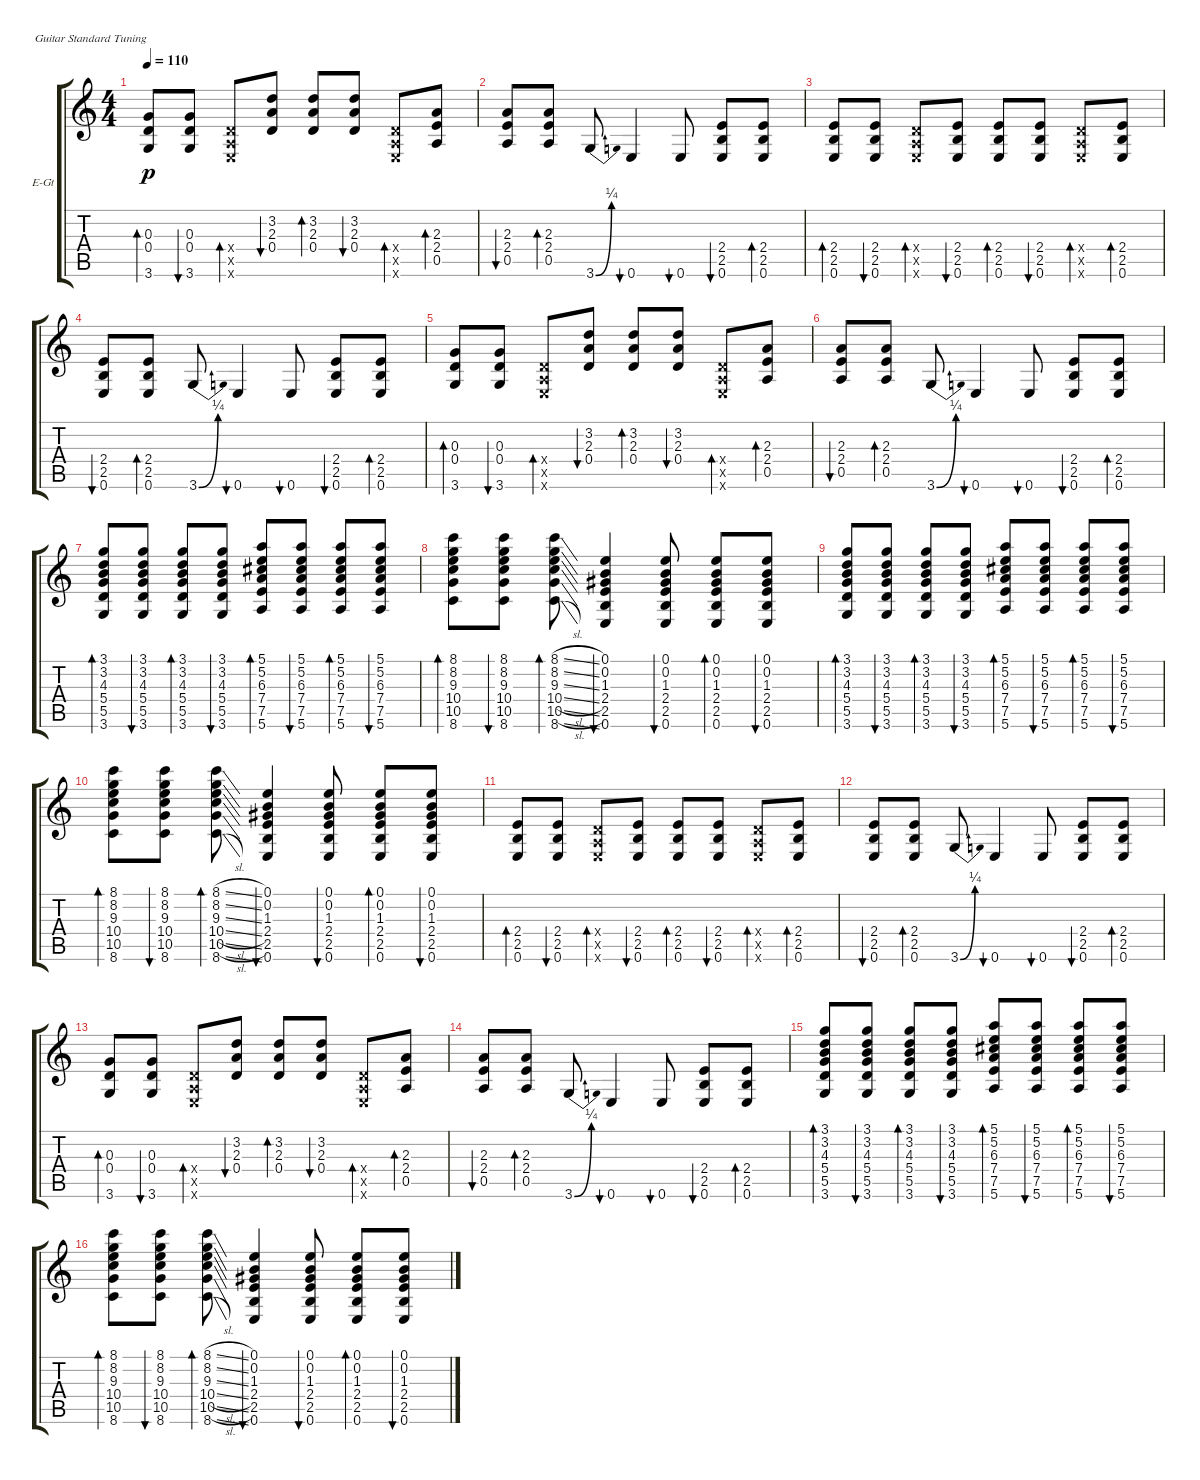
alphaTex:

\bracketExtendMode groupsimilarinstruments
\firstSystemTrackNameOrientation horizontal
\otherSystemsTrackNameOrientation horizontal
\track ("Electric Guitar" "E-Gt") {instrument distortionguitar}
\staff {score tabs}
\tuning (E4 B3 G3 D3 A2 E2)
\ts (4 4)
\tempo 110
\clef g2
\ks c
(0.3 0.4 3.6).8{bd 30 dy p} (0.3 0.4 3.6).8{bu 30} (0.4{x} 0.5{x} 0.6{x}).8{bd 30} (3.2 2.3 0.4).8{bu 30} (3.2 2.3 0.4).8{bd 30} (3.2 2.3 0.4).8{bu 30} (0.4{x} 0.5{x} 0.6{x}).8{bd 30} (2.3 2.4 0.5).8{bd 30} |
(2.3 2.4 0.5).8{bu 30} (2.3 2.4 0.5).8{bd 30} 3.6{be (bend 0 0 60 1)}.8 0.6.4{bu 30} 0.6.8{bu 30} (2.4 2.5 0.6).8{bu 30} (2.4 2.5 0.6).8{bd 30} |
(2.4 2.5 0.6).8{bd 30} (2.4 2.5 0.6).8{bu 30} (0.4{x} 0.5{x} 0.6{x}).8{bd 30} (2.4 2.5 0.6).8{bu 30} (2.4 2.5 0.6).8{bd 30} (2.4 2.5 0.6).8{bu 30} (0.4{x} 0.5{x} 0.6{x}).8{bd 30} (2.4 2.5 0.6).8{bd 30} |
(2.4 2.5 0.6).8{bu 30} (2.4 2.5 0.6).8{bd 30} 3.6{be (bend 0 0 60 1)}.8 0.6.4{bu 30} 0.6.8{bu 30} (2.4 2.5 0.6).8{bu 30} (2.4 2.5 0.6).8{bd 30} |
(0.3 0.4 3.6).8{bd 30} (0.3 0.4 3.6).8{bu 30} (0.4{x} 0.5{x} 0.6{x}).8{bd 30} (3.2 2.3 0.4).8{bu 30} (3.2 2.3 0.4).8{bd 30} (3.2 2.3 0.4).8{bu 30} (0.4{x} 0.5{x} 0.6{x}).8{bd 30} (2.3 2.4 0.5).8{bd 30} |
(2.3 2.4 0.5).8{bu 30} (2.3 2.4 0.5).8{bd 30} 3.6{be (bend 0 0 60 1)}.8 0.6.4{bu 30} 0.6.8{bu 30} (2.4 2.5 0.6).8{bu 30} (2.4 2.5 0.6).8{bd 30} |
(3.1 3.2 4.3 5.4 5.5 3.6).8{bd 30} (3.1 3.2 4.3 5.4 5.5 3.6).8{bu 30} (3.1 3.2 4.3 5.4 5.5 3.6).8{bd 30} (3.1 3.2 4.3 5.4 5.5 3.6).8{bu 30} (5.1 5.2 6.3 7.4 7.5 5.6).8{bd 30} (5.1 5.2 6.3 7.4 7.5 5.6).8{bu 30} (5.1 5.2 6.3 7.4 7.5 5.6).8{bd 30} (5.1 5.2 6.3 7.4 7.5 5.6).8{bu 30} |
(8.1 8.2 9.3 10.4 10.5 8.6).8{bd 30} (8.1 8.2 9.3 10.4 10.5 8.6).8{bu 30} (8.1{sl} 8.2{sl} 9.3{sl} 10.4{sl} 10.5{sl} 8.6{sl}).8{bd 30} (0.1 0.2 1.3 2.4 2.5 0.6).4{bu 30} (0.1 0.2 1.3 2.4 2.5 0.6).8{bu 30} (0.1 0.2 1.3 2.4 2.5 0.6).8{bd 30} (0.1 0.2 1.3 2.4 2.5 0.6).8{bu 30} |
(3.1 3.2 4.3 5.4 5.5 3.6).8{bd 30} (3.1 3.2 4.3 5.4 5.5 3.6).8{bu 30} (3.1 3.2 4.3 5.4 5.5 3.6).8{bd 30} (3.1 3.2 4.3 5.4 5.5 3.6).8{bu 30} (5.1 5.2 6.3 7.4 7.5 5.6).8{bd 30} (5.1 5.2 6.3 7.4 7.5 5.6).8{bu 30} (5.1 5.2 6.3 7.4 7.5 5.6).8{bd 30} (5.1 5.2 6.3 7.4 7.5 5.6).8{bu 30} |
(8.1 8.2 9.3 10.4 10.5 8.6).8{bd 30} (8.1 8.2 9.3 10.4 10.5 8.6).8{bu 30} (8.1{sl} 8.2{sl} 9.3{sl} 10.4{sl} 10.5{sl} 8.6{sl}).8{bd 30} (0.1 0.2 1.3 2.4 2.5 0.6).4{bu 30} (0.1 0.2 1.3 2.4 2.5 0.6).8{bu 30} (0.1 0.2 1.3 2.4 2.5 0.6).8{bd 30} (0.1 0.2 1.3 2.4 2.5 0.6).8{bu 30} |
(2.4 2.5 0.6).8{bd 30} (2.4 2.5 0.6).8{bu 30} (0.4{x} 0.5{x} 0.6{x}).8{bd 30} (2.4 2.5 0.6).8{bu 30} (2.4 2.5 0.6).8{bd 30} (2.4 2.5 0.6).8{bu 30} (0.4{x} 0.5{x} 0.6{x}).8{bd 30} (2.4 2.5 0.6).8{bd 30} |
(2.4 2.5 0.6).8{bu 30} (2.4 2.5 0.6).8{bd 30} 3.6{be (bend 0 0 60 1)}.8 0.6.4{bu 30} 0.6.8{bu 30} (2.4 2.5 0.6).8{bu 30} (2.4 2.5 0.6).8{bd 30} |
(0.3 0.4 3.6).8{bd 30} (0.3 0.4 3.6).8{bu 30} (0.4{x} 0.5{x} 0.6{x}).8{bd 30} (3.2 2.3 0.4).8{bu 30} (3.2 2.3 0.4).8{bd 30} (3.2 2.3 0.4).8{bu 30} (0.4{x} 0.5{x} 0.6{x}).8{bd 30} (2.3 2.4 0.5).8{bd 30} |
(2.3 2.4 0.5).8{bu 30} (2.3 2.4 0.5).8{bd 30} 3.6{be (bend 0 0 60 1)}.8 0.6.4{bu 30} 0.6.8{bu 30} (2.4 2.5 0.6).8{bu 30} (2.4 2.5 0.6).8{bd 30} |
(3.1 3.2 4.3 5.4 5.5 3.6).8{bd 30} (3.1 3.2 4.3 5.4 5.5 3.6).8{bu 30} (3.1 3.2 4.3 5.4 5.5 3.6).8{bd 30} (3.1 3.2 4.3 5.4 5.5 3.6).8{bu 30} (5.1 5.2 6.3 7.4 7.5 5.6).8{bd 30} (5.1 5.2 6.3 7.4 7.5 5.6).8{bu 30} (5.1 5.2 6.3 7.4 7.5 5.6).8{bd 30} (5.1 5.2 6.3 7.4 7.5 5.6).8{bu 30} |
(8.1 8.2 9.3 10.4 10.5 8.6).8{bd 30} (8.1 8.2 9.3 10.4 10.5 8.6).8{bu 30} (8.1{sl} 8.2{sl} 9.3{sl} 10.4{sl} 10.5{sl} 8.6{sl}).8{bd 30} (0.1 0.2 1.3 2.4 2.5 0.6).4{bu 30} (0.1 0.2 1.3 2.4 2.5 0.6).8{bu 30} (0.1 0.2 1.3 2.4 2.5 0.6).8{bd 30} (0.1 0.2 1.3 2.4 2.5 0.6).8{bu 30}
